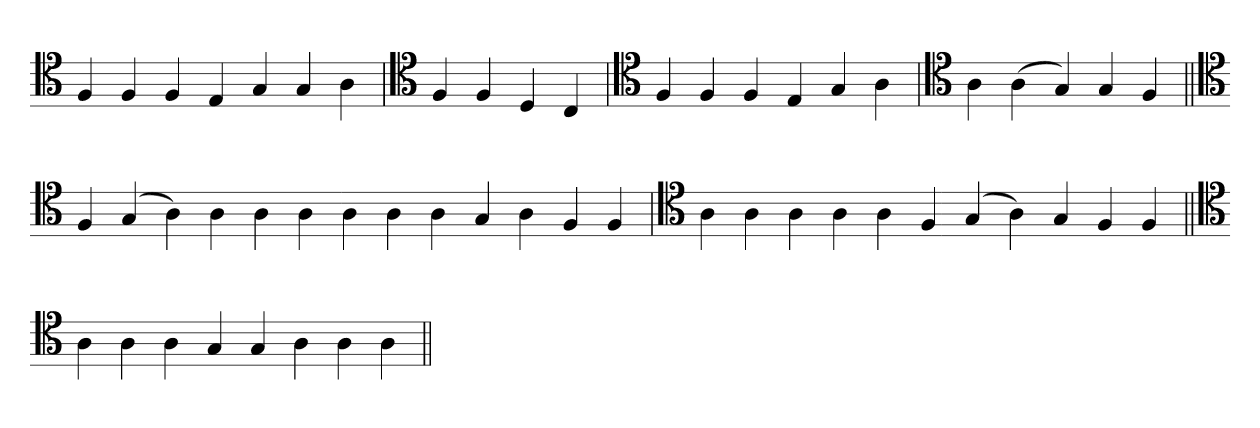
**kern
*part1
*staff1
*clefC4
=
4F
4F
4F
4E
4G
4G
4A
=`
*clefC4
4F
4F
4D
4C
='
*clefC4
4F
4F
4F
4E
4G
4A
=`
*clefC4
4A
(4A
4G)
4G
4F
=||
*clefC4
4F
(4G
4A)
4A
4A
4A
4A
4A
4A
4G
4A
4F
4F
=
*clefC4
4A
4A
4A
4A
4A
4F
(4G
4A)
4G
4F
4F
=||
*clefC4
4A
4A
4A
4G
4G
4A
4A
4A
=||
*-
